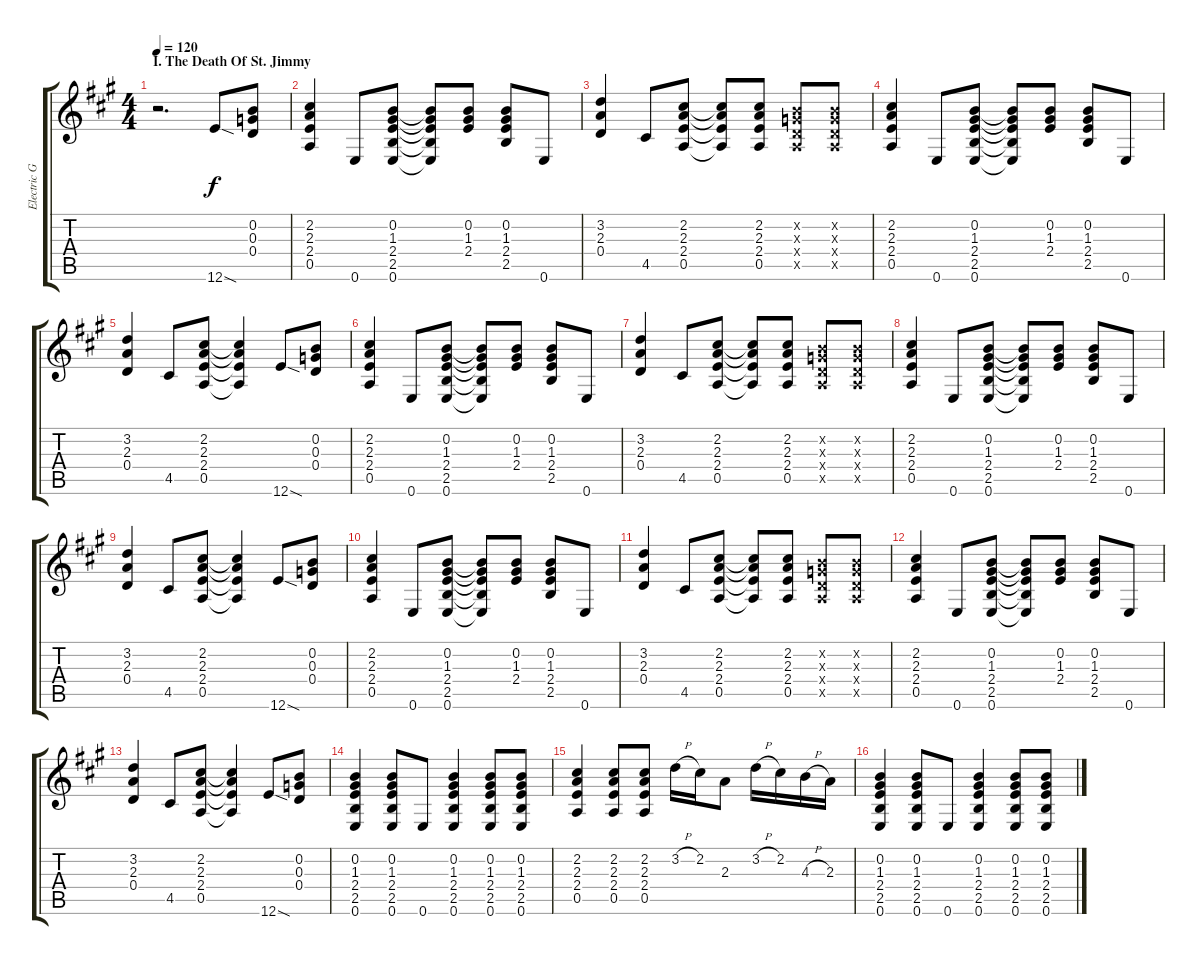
\track ("Electric Guitar 1 Overdrive" "Electric G") {instrument overdrivenguitar}
\staff {score tabs}
\tuning (E4 B3 G3 D3 A2 E2) {hide}
\ts (4 4)
\section ("" "I. The Death Of St. Jimmy")
\tempo 120
\clef g2
\ks a
r.2{d dy f instrument overdrivenguitar} 12.6{sod}.8 (0.2 0.3 0.4).8 |
(2.2 2.3 2.4 0.5).4 0.6.8 (0.2 1.3 2.4 2.5 0.6).8 (0.2{t} 1.3{t} 2.4{t} 2.5{t} 0.6{t}).8 (0.2 1.3 2.4).8 (0.2 1.3 2.4 2.5).8 0.6.8 |
(3.2 2.3 0.4).4 4.5.8 (2.2 2.3 2.4 0.5).8 (2.2{t} 2.3{t} 2.4{t} 0.5{t}).8 (2.2 2.3 2.4 0.5).8 (0.2{x} 0.3{x} 0.4{x} 0.5{x}).8 (0.2{x} 0.3{x} 0.4{x} 0.5{x}).8 |
(2.2 2.3 2.4 0.5).4 0.6.8 (0.2 1.3 2.4 2.5 0.6).8 (0.2{t} 1.3{t} 2.4{t} 2.5{t} 0.6{t}).8 (0.2 1.3 2.4).8 (0.2 1.3 2.4 2.5).8 0.6.8 |
(3.2 2.3 0.4).4 4.5.8 (2.2 2.3 2.4 0.5).8 (2.2{t} 2.3{t} 2.4{t} 0.5{t}).4 12.6{sod}.8 (0.2 0.3 0.4).8 |
(2.2 2.3 2.4 0.5).4 0.6.8 (0.2 1.3 2.4 2.5 0.6).8 (0.2{t} 1.3{t} 2.4{t} 2.5{t} 0.6{t}).8 (0.2 1.3 2.4).8 (0.2 1.3 2.4 2.5).8 0.6.8 |
(3.2 2.3 0.4).4 4.5.8 (2.2 2.3 2.4 0.5).8 (2.2{t} 2.3{t} 2.4{t} 0.5{t}).8 (2.2 2.3 2.4 0.5).8 (0.2{x} 0.3{x} 0.4{x} 0.5{x}).8 (0.2{x} 0.3{x} 0.4{x} 0.5{x}).8 |
(2.2 2.3 2.4 0.5).4 0.6.8 (0.2 1.3 2.4 2.5 0.6).8 (0.2{t} 1.3{t} 2.4{t} 2.5{t} 0.6{t}).8 (0.2 1.3 2.4).8 (0.2 1.3 2.4 2.5).8 0.6.8 |
(3.2 2.3 0.4).4 4.5.8 (2.2 2.3 2.4 0.5).8 (2.2{t} 2.3{t} 2.4{t} 0.5{t}).4 12.6{sod}.8 (0.2 0.3 0.4).8 |
(2.2 2.3 2.4 0.5).4 0.6.8 (0.2 1.3 2.4 2.5 0.6).8 (0.2{t} 1.3{t} 2.4{t} 2.5{t} 0.6{t}).8 (0.2 1.3 2.4).8 (0.2 1.3 2.4 2.5).8 0.6.8 |
(3.2 2.3 0.4).4 4.5.8 (2.2 2.3 2.4 0.5).8 (2.2{t} 2.3{t} 2.4{t} 0.5{t}).8 (2.2 2.3 2.4 0.5).8 (0.2{x} 0.3{x} 0.4{x} 0.5{x}).8 (0.2{x} 0.3{x} 0.4{x} 0.5{x}).8 |
(2.2 2.3 2.4 0.5).4 0.6.8 (0.2 1.3 2.4 2.5 0.6).8 (0.2{t} 1.3{t} 2.4{t} 2.5{t} 0.6{t}).8 (0.2 1.3 2.4).8 (0.2 1.3 2.4 2.5).8 0.6.8 |
(3.2 2.3 0.4).4 4.5.8 (2.2 2.3 2.4 0.5).8 (2.2{t} 2.3{t} 2.4{t} 0.5{t}).4 12.6{sod}.8 (0.2 0.3 0.4).8 |
(0.2 1.3 2.4 2.5 0.6).4 (0.2 1.3 2.4 2.5 0.6).8 0.6.8 (0.2 1.3 2.4 2.5 0.6).4 (0.2 1.3 2.4 2.5 0.6).8 (0.2 1.3 2.4 2.5 0.6).8 |
(2.2 2.3 2.4 0.5).4 (2.2 2.3 2.4 0.5).8 (2.2 2.3 2.4 0.5).8 3.2{h}.16 2.2.16 2.3.8 3.2{h}.16 2.2.16 4.3{h}.16 2.3.16 |
(0.2 1.3 2.4 2.5 0.6).4 (0.2 1.3 2.4 2.5 0.6).8 0.6.8 (0.2 1.3 2.4 2.5 0.6).4 (0.2 1.3 2.4 2.5 0.6).8 (0.2 1.3 2.4 2.5 0.6).8
